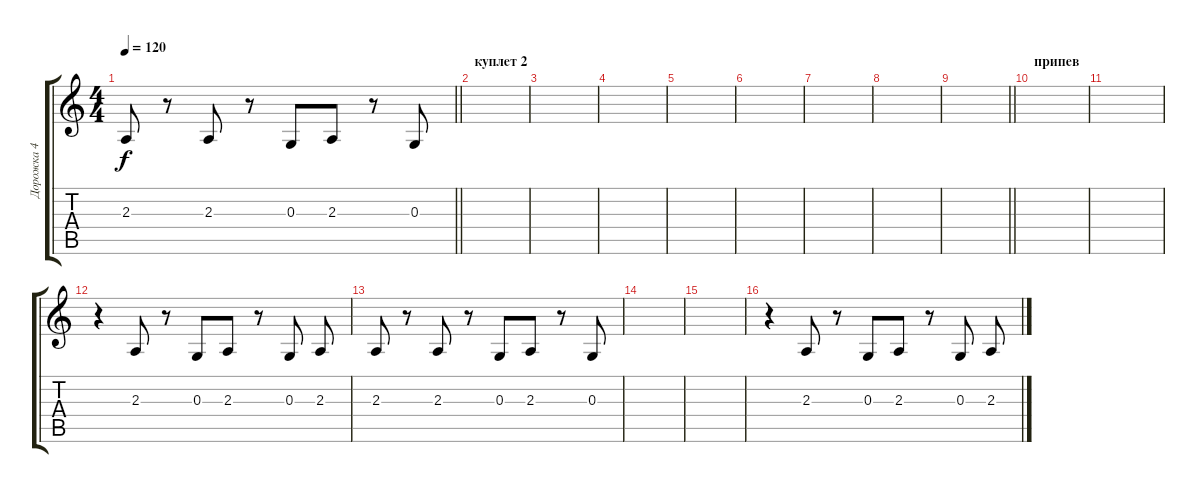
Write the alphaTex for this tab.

\track ("Дорожка 4" "Дорожка 4") {mute instrument trumpet}
\staff {score tabs}
\tuning (E4 B3 G3 D3 A2 E2) {hide}
\ts (4 4)
\tempo 120
\clef g2
\barLineRight lightlight
\ks c
2.3.8{dy f} r.8 2.3.8 r.8 0.3.8 2.3.8 r.8 0.3.8 |
\section ("" "куплет 2")
|
|
|
|
|
|
|
\barLineRight lightlight
|
\section ("" "припев")
|
|
r.4 2.3.8 r.8 0.3.8 2.3.8 r.8 0.3.8 2.3.8 |
2.3.8 r.8 2.3.8 r.8 0.3.8 2.3.8 r.8 0.3.8 |
|
|
r.4 2.3.8 r.8 0.3.8 2.3.8 r.8 0.3.8 2.3.8
